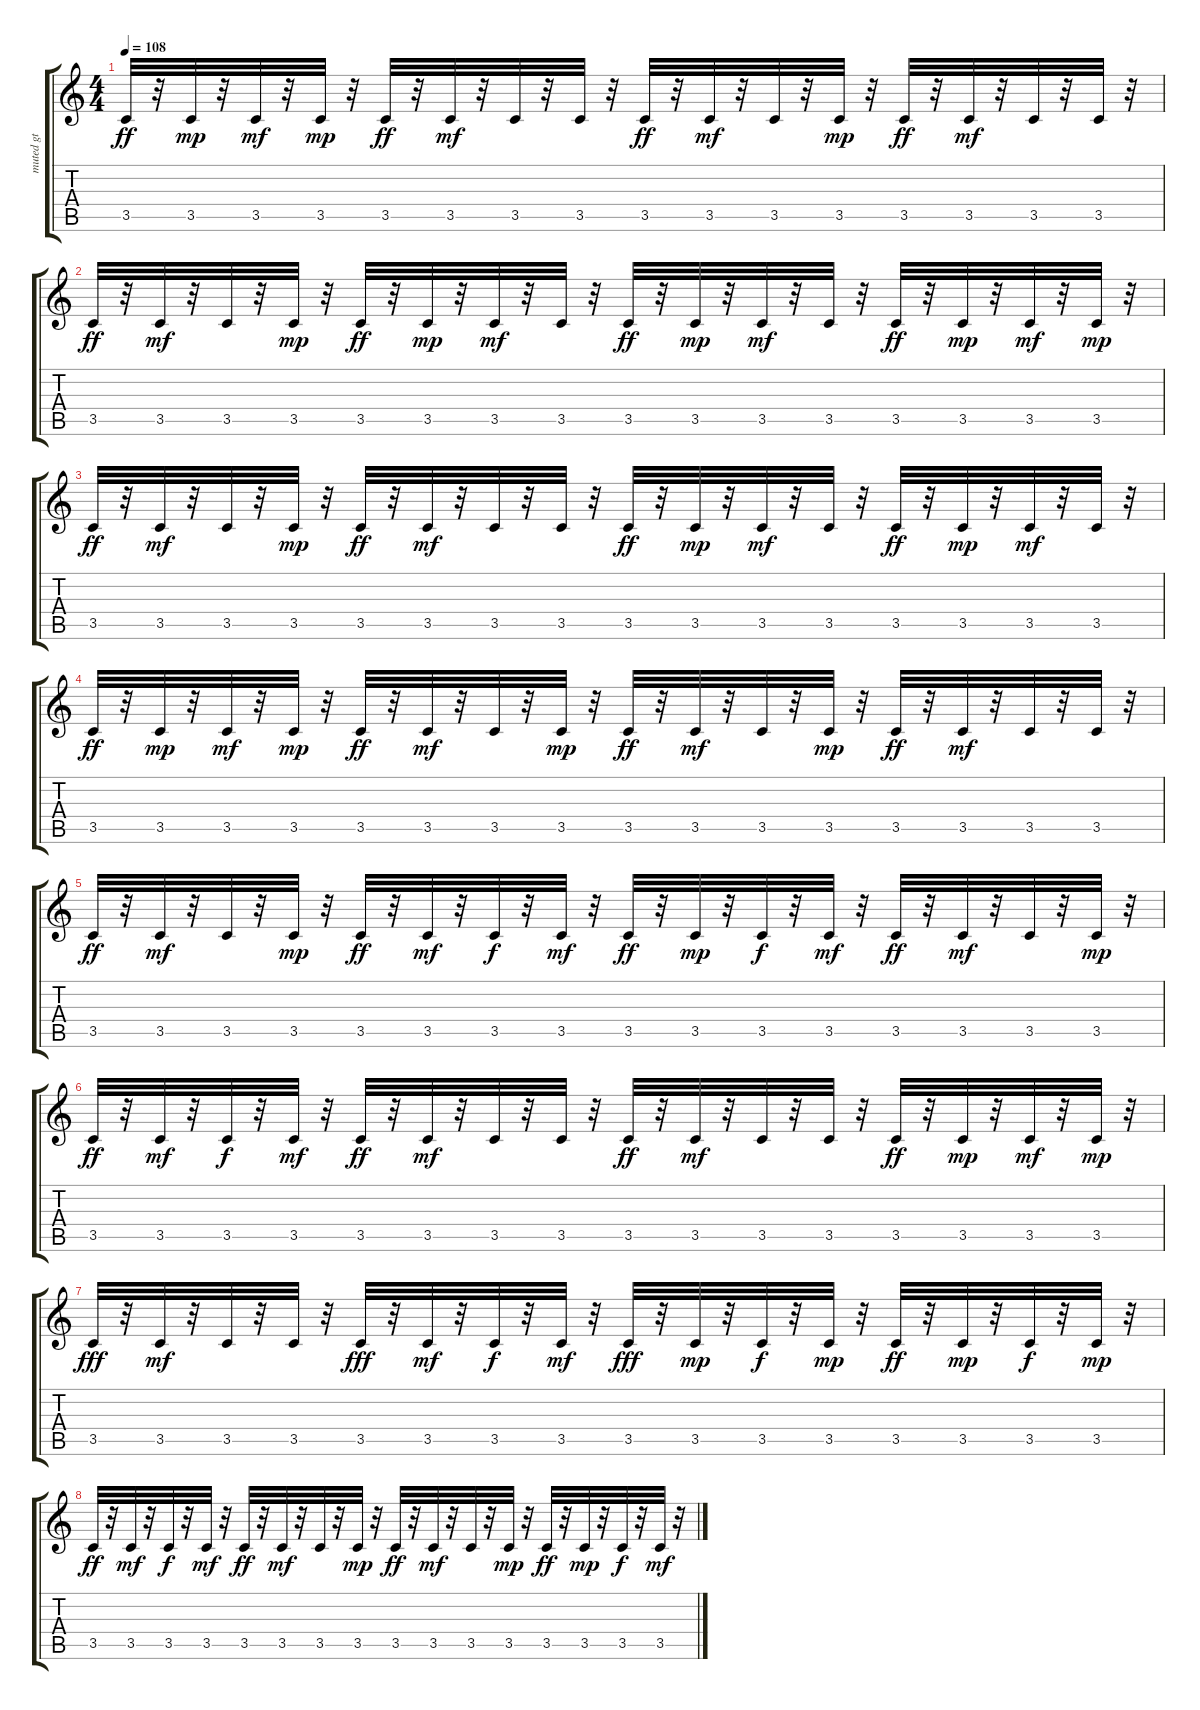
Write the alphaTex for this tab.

\track ("muted gt" "muted gt") {instrument electricguitarmuted}
\staff {score tabs}
\tuning (E4 B3 G3 D3 A2 E2) {hide}
\ts (4 4)
\tempo 108
\clef g2
\ks c
3.5.32{dy ff} r.32 3.5.32{dy mp} r.32 3.5.32{dy mf} r.32 3.5.32{dy mp} r.32 3.5.32{dy ff} r.32 3.5.32{dy mf} r.32 3.5.32 r.32 3.5.32 r.32 3.5.32{dy ff} r.32 3.5.32{dy mf} r.32 3.5.32 r.32 3.5.32{dy mp} r.32 3.5.32{dy ff} r.32 3.5.32{dy mf} r.32 3.5.32 r.32 3.5.32 r.32 |
3.5.32{dy ff} r.32 3.5.32{dy mf} r.32 3.5.32 r.32 3.5.32{dy mp} r.32 3.5.32{dy ff} r.32 3.5.32{dy mp} r.32 3.5.32{dy mf} r.32 3.5.32 r.32 3.5.32{dy ff} r.32 3.5.32{dy mp} r.32 3.5.32{dy mf} r.32 3.5.32 r.32 3.5.32{dy ff} r.32 3.5.32{dy mp} r.32 3.5.32{dy mf} r.32 3.5.32{dy mp} r.32 |
3.5.32{dy ff} r.32 3.5.32{dy mf} r.32 3.5.32 r.32 3.5.32{dy mp} r.32 3.5.32{dy ff} r.32 3.5.32{dy mf} r.32 3.5.32 r.32 3.5.32 r.32 3.5.32{dy ff} r.32 3.5.32{dy mp} r.32 3.5.32{dy mf} r.32 3.5.32 r.32 3.5.32{dy ff} r.32 3.5.32{dy mp} r.32 3.5.32{dy mf} r.32 3.5.32 r.32 |
3.5.32{dy ff} r.32 3.5.32{dy mp} r.32 3.5.32{dy mf} r.32 3.5.32{dy mp} r.32 3.5.32{dy ff} r.32 3.5.32{dy mf} r.32 3.5.32 r.32 3.5.32{dy mp} r.32 3.5.32{dy ff} r.32 3.5.32{dy mf} r.32 3.5.32 r.32 3.5.32{dy mp} r.32 3.5.32{dy ff} r.32 3.5.32{dy mf} r.32 3.5.32 r.32 3.5.32 r.32 |
3.5.32{dy ff} r.32 3.5.32{dy mf} r.32 3.5.32 r.32 3.5.32{dy mp} r.32 3.5.32{dy ff} r.32 3.5.32{dy mf} r.32 3.5.32{dy f} r.32 3.5.32{dy mf} r.32 3.5.32{dy ff} r.32 3.5.32{dy mp} r.32 3.5.32{dy f} r.32 3.5.32{dy mf} r.32 3.5.32{dy ff} r.32 3.5.32{dy mf} r.32 3.5.32 r.32 3.5.32{dy mp} r.32 |
3.5.32{dy ff} r.32 3.5.32{dy mf} r.32 3.5.32{dy f} r.32 3.5.32{dy mf} r.32 3.5.32{dy ff} r.32 3.5.32{dy mf} r.32 3.5.32 r.32 3.5.32 r.32 3.5.32{dy ff} r.32 3.5.32{dy mf} r.32 3.5.32 r.32 3.5.32 r.32 3.5.32{dy ff} r.32 3.5.32{dy mp} r.32 3.5.32{dy mf} r.32 3.5.32{dy mp} r.32 |
3.5.32{dy fff} r.32 3.5.32{dy mf} r.32 3.5.32 r.32 3.5.32 r.32 3.5.32{dy fff} r.32 3.5.32{dy mf} r.32 3.5.32{dy f} r.32 3.5.32{dy mf} r.32 3.5.32{dy fff} r.32 3.5.32{dy mp} r.32 3.5.32{dy f} r.32 3.5.32{dy mp} r.32 3.5.32{dy ff} r.32 3.5.32{dy mp} r.32 3.5.32{dy f} r.32 3.5.32{dy mp} r.32 |
3.5.32{dy ff} r.32 3.5.32{dy mf} r.32 3.5.32{dy f} r.32 3.5.32{dy mf} r.32 3.5.32{dy ff} r.32 3.5.32{dy mf} r.32 3.5.32 r.32 3.5.32{dy mp} r.32 3.5.32{dy ff} r.32 3.5.32{dy mf} r.32 3.5.32 r.32 3.5.32{dy mp} r.32 3.5.32{dy ff} r.32 3.5.32{dy mp} r.32 3.5.32{dy f} r.32 3.5.32{dy mf} r.32
